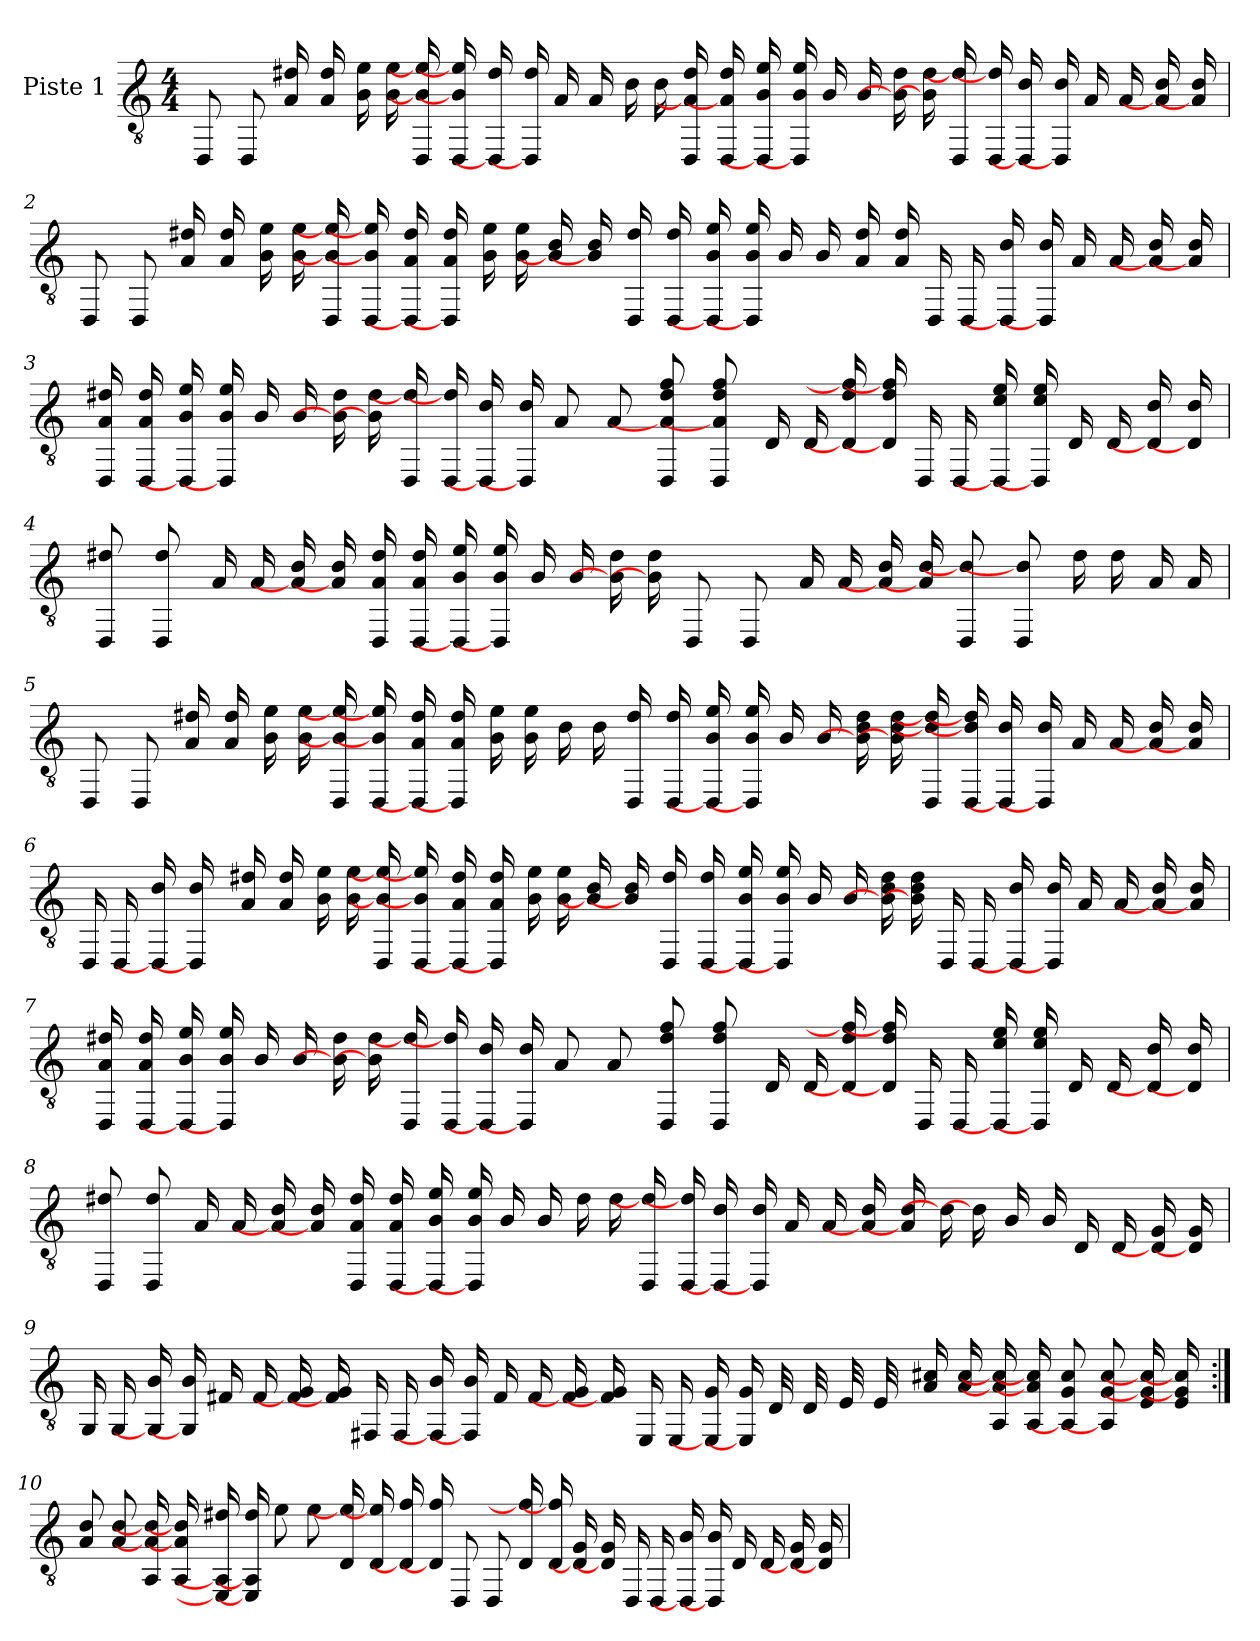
**kern
*part1
*staff1
*I"Piste 1
*stria6
*clefGv2
*k[]
*M4/4
*MM114
=1
8DD
8DD
16f# 16A
16f# 16A
16g 16B
16g 16B
16g] 16B] 16DD
16g] 16B] 16DD
16f# 16DD]
16f# 16DD]
16A
16A
16d
16d
16f# 16A] 16DD
16f# 16A] 16DD
16g 16B 16DD]
16g 16B 16DD]
16B
16B
16f# 16B]
16f# 16B]
16f#] 16DD
16f#] 16DD
16d 16DD]
16d 16DD]
16A
16A
16d 16A]
16d 16A]
=2
8DD
8DD
16f# 16A
16f# 16A
16g 16B
16g 16B
16g] 16B] 16DD
16g] 16B] 16DD
16f# 16A 16DD]
16f# 16A 16DD]
16g 16B
16g 16B
16d 16B]
16d 16B]
16f# 16DD
16f# 16DD
16g 16B 16DD]
16g 16B 16DD]
16B
16B
16f# 16A
16f# 16A
16DD
16DD
16d 16DD]
16d 16DD]
16A
16A
16d 16A]
16d 16A]
=3
16f# 16A 16DD
16f# 16A 16DD
16g 16B 16DD]
16g 16B 16DD]
16B
16B
16f# 16B]
16f# 16B]
16f#] 16DD
16f#] 16DD
16d 16DD]
16d 16DD]
8A
8A
8a 8f# 8A] 8DD
8a 8f# 8A] 8DD
16D
16D
16a] 16f# 16D]
16a] 16f# 16D]
16DD
16DD
16g 16e 16DD]
16g 16e 16DD]
16D
16D
16d 16D]
16d 16D]
=4
8f# 8DD
8f# 8DD
16A
16A
16d 16A]
16d 16A]
16f# 16A 16DD
16f# 16A 16DD
16g 16B 16DD]
16g 16B 16DD]
16B
16B
16f# 16B]
16f# 16B]
8DD
8DD
16A
16A
16d 16A]
16d 16A]
8d] 8DD
8d] 8DD
16f#
16f#
16A
16A
=5
8DD
8DD
16f# 16A
16f# 16A
16g 16B
16g 16B
16g] 16B] 16DD
16g] 16B] 16DD
16f# 16A 16DD]
16f# 16A 16DD]
16g 16B
16g 16B
16d
16d
16f# 16DD
16f# 16DD
16g 16B 16DD]
16g 16B 16DD]
16B
16B
16f# 16d 16B]
16f# 16d 16B]
16f#] 16d] 16DD
16f#] 16d] 16DD
16d 16DD]
16d 16DD]
16A
16A
16d 16A]
16d 16A]
=6
16DD
16DD
16d 16DD]
16d 16DD]
16f# 16A
16f# 16A
16g 16B
16g 16B
16g] 16B] 16DD
16g] 16B] 16DD
16f# 16A 16DD]
16f# 16A 16DD]
16g 16B
16g 16B
16d 16B]
16d 16B]
16f# 16DD
16f# 16DD
16g 16B 16DD]
16g 16B 16DD]
16B
16B
16f# 16d 16B]
16f# 16d 16B]
16DD
16DD
16d 16DD]
16d 16DD]
16A
16A
16d 16A]
16d 16A]
=7
16f# 16A 16DD
16f# 16A 16DD
16g 16B 16DD]
16g 16B 16DD]
16B
16B
16f# 16B]
16f# 16B]
16f#] 16DD
16f#] 16DD
16d 16DD]
16d 16DD]
8A
8A
8a 8f# 8DD
8a 8f# 8DD
16D
16D
16a] 16f# 16D]
16a] 16f# 16D]
16DD
16DD
16g 16e 16DD]
16g 16e 16DD]
16D
16D
16d 16D]
16d 16D]
=8
8f# 8DD
8f# 8DD
16A
16A
16d 16A]
16d 16A]
16f# 16A 16DD
16f# 16A 16DD
16g 16B 16DD]
16g 16B 16DD]
16B
16B
16f#
16f#
16f#] 16DD
16f#] 16DD
16d 16DD]
16d 16DD]
16A
16A
16d 16A]
16d 16A]
16d]
16d]
16B
16B
16D
16D
16G 16D]
16G 16D]
=9
16GG
16GG
16B 16GG]
16B 16GG]
16F#
16F#
16G 16F#]
16G 16F#]
16FF#
16FF#
16B 16FF#]
16B 16FF#]
16F#
16F#
16G 16F#]
16G 16F#]
16EE
16EE
16G 16EE]
16G 16EE]
32D
32D
32E
32E
16c# 16A
16c# 16A
16c#] 16A] 16AA
16c#] 16A] 16AA
8c# 8G 8AA]
8c# 8G 8AA]
16c#] 16G] 16E
16c#] 16G] 16E
=10:|!
8d 8A
8d 8A
16d] 16A] 16AA
16d] 16A] 16AA
16f# 16AA] 16EE]
16f# 16AA] 16EE]
8g
8g
16g] 16D
16g] 16D
16a 16D]
16a 16D]
8DD
8DD
16a] 16D
16a] 16D
16G 16D]
16G 16D]
16DD
16DD
16B 16DD]
16B 16DD]
16D
16D
16G 16D]
16G 16D]
=
*-
